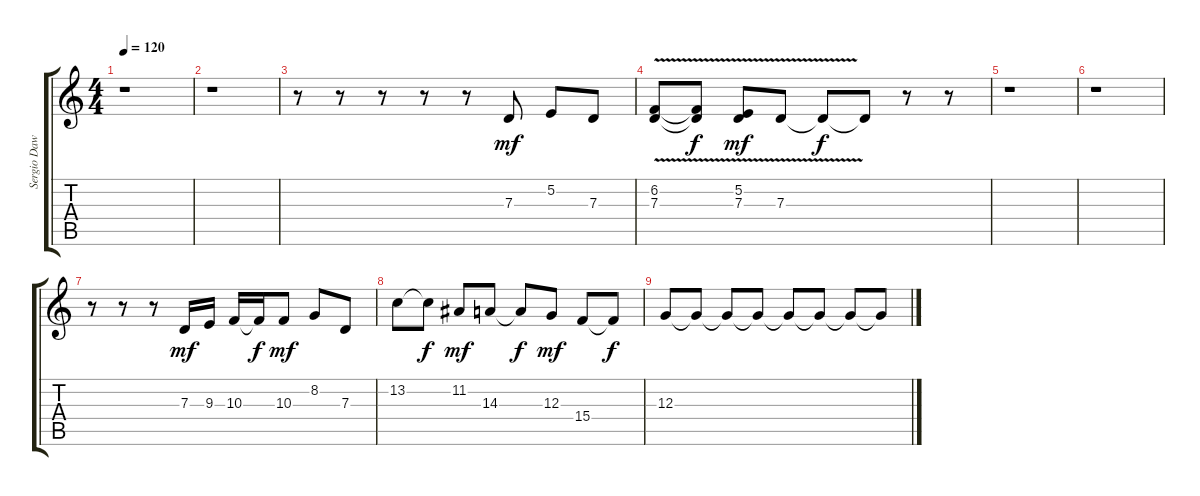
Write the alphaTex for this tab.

\track ("Sergio Dawi" "Sergio Daw") {instrument altosax}
\staff {score tabs}
\tuning (E4 B3 G3 D3 A2 E2) {hide}
\ts (4 4)
\tempo 120
\clef g2
\ks c
r.1{dy mf} |
r.1 |
r.8 r.8 r.8 r.8 r.8 7.3.8 5.2.8 7.3.8 |
(6.2{v} 7.3).8 (6.2{t} 7.3{t}).8{dy f} (5.2{v} 7.3).8{dy mf} 7.3{v}.8 7.3{t}.8{dy f} 7.3{t}.8 r.8 r.8 |
r.1 |
r.1 |
r.8 r.8 r.8 7.3.16{dy mf} 9.3.16 10.3.16 10.3{t}.16{dy f} 10.3.8{dy mf} 8.2.8 7.3.8 |
13.2.8 13.2{t}.8{dy f} 11.2.8{dy mf} 14.3.8 14.3{t}.8{dy f} 12.3.8{dy mf} 15.4.8 15.4{t}.8{dy f} |
12.3.8{volume 5} 12.3{t}.8 12.3{t}.8 12.3{t}.8 12.3{t}.8 12.3{t}.8 12.3{t}.8 12.3{t}.8
